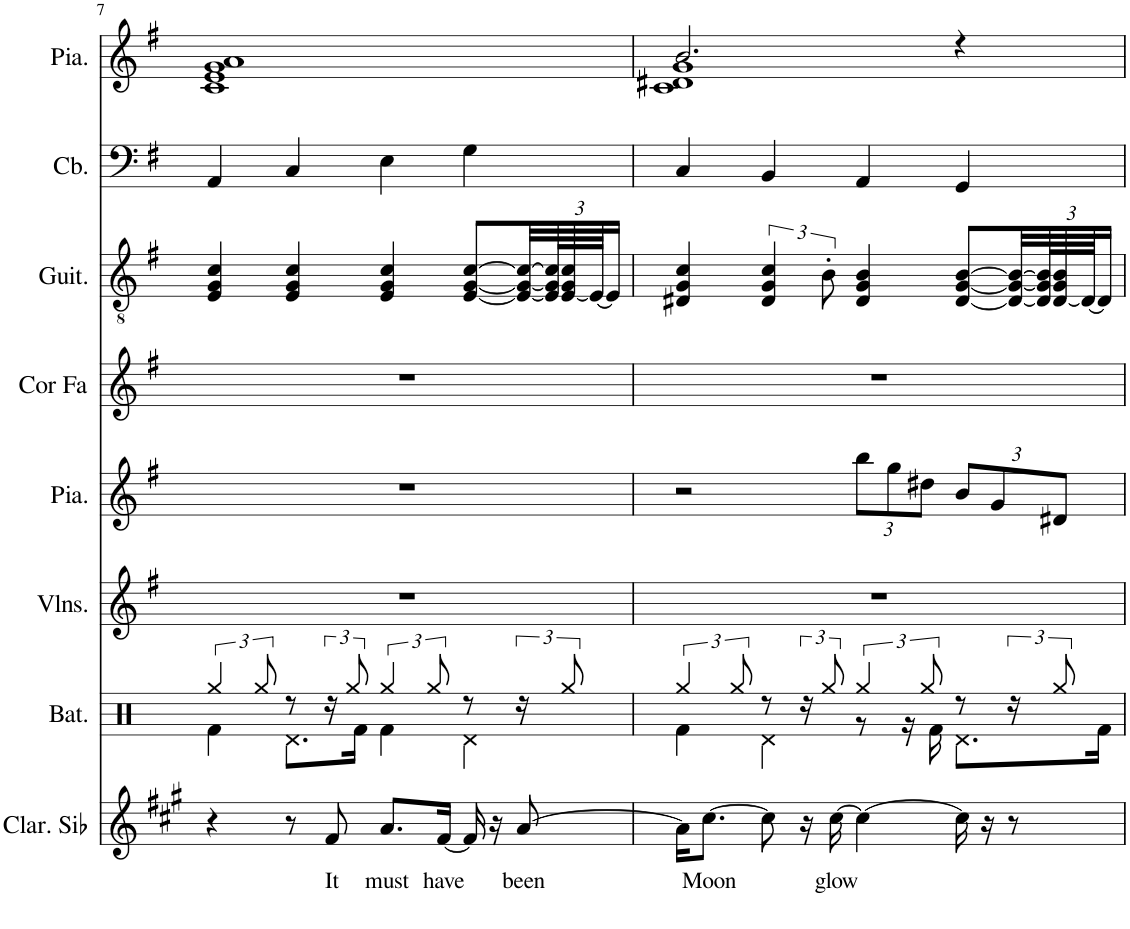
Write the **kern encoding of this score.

**kern	**text	**kern	**kern	**kern	**kern	**kern	**kern	**kern
*part8	*part8	*part7	*part6	*part5	*part4	*part3	*part2	*part1
*staff8	*staff8	*staff7	*staff6	*staff5	*staff4	*staff3	*staff2	*staff1
*I"Clarinette en Sib	*	*I"Batterie	*I"Violons	*I"Piano	*I"Cor en Fa	*I"Guitare acoustique	*I"Contrebasse	*I"Piano, Moonglow
*I'Clar. Sib	*	*I'Bat.	*I'Vlns.	*I'Pia.	*I'Cor Fa	*I'Guit.	*I'Cb.	*I'Pia.
!!LO:PB:g=z
*clefG2	*	*clefX	*clefG2	*clefG2	*clefG2	*clefGv2	*clefF4	*clefG2
*Trd1c2	*	*	*	*	*Trd4c7	*	*Trd7c12	*
*k[f#c#g#]	*	*k[]	*k[f#]	*k[f#]	*k[f#]	*k[f#]	*k[f#]	*k[f#]
*M4/4	*	*M4/4	*M4/4	*M4/4	*M4/4	*M4/4	*M4/4	*M4/4
=7	=7	=7	=7	=7	=7	=7	=7	=7
*	*	*^	*	*	*	*	*	*
4r	.	6Rgg/	4Rf\	1r	1r	1r	4E/ 4G/ 4c/	4AA/	1c 1e 1g 1a
.	.	12Rgg/	.	.	.	.	.	.	.
8r	.	8r	8.Rd\L	.	.	.	4E/ 4G/ 4c/	4C/	.
!	!LO:LY:b	!	!	!	!	!	!	!	!
8f#/	It	24r	.	.	.	.	.	.	.
.	.	12Rgg/	.	.	.	.	.	.	.
.	.	.	16Rf\Jk	.	.	.	.	.	.
!	!LO:LY:b	!	!	!	!	!	!	!	!
8.a/L	must	6Rgg/	4Rf\	.	.	.	4E/ 4G/ 4c/	4E\	.
.	.	12Rgg/	.	.	.	.	.	.	.
!	!LO:LY:b	!	!	!	!	!	!	!	!
[16f#/Jk	have	.	.	.	.	.	.	.	.
16f#/]	.	8r	4Rd\	.	.	.	[8E/ [8G/ [8c/L	4G\	.
16r	.	.	.	.	.	.	.	.	.
!	!LO:LY:b	!	!	!	!	!	!	!	!
[8a/	been	24r	.	.	.	.	32E/_ 32G/_ 32c/_LL	.	.
*	*	*	*	*	*	*	*Xbrackettup	*	*
.	.	.	.	.	.	.	96E/] 96G/] 96c/]L	.	.
.	.	12Rgg/	.	.	.	.	[96E/ 96G/ 96c/	.	.
.	.	.	.	.	.	.	96E/JJ_	.	.
.	.	.	.	.	.	.	16E/JJ]	.	.
=8	=8	=8	=8	=8	=8	=8	=8	=8	=8
*	*	*	*	*	*	*	*	*	*^
16a\KL]	.	6Rgg/	4Rf\	1r	2r	1r	4D#X/ 4G/ 4c/	4C/	2.b/	1c 1d#X 1g
!	!LO:LY:b	!	!	!	!	!	!	!	!	!
[8.cc#\J	Moon	.	.	.	.	.	.	.	.	.
.	.	12Rgg/	.	.	.	.	.	.	.	.
*	*	*	*	*	*	*	*brackettup	*	*	*
8cc#\]	.	8r	4Rd\	.	.	.	6D#/ 6G/ 6c/	4BB/	.	.
16r	.	24r	.	.	.	.	.	.	.	.
.	.	12Rgg/	.	.	.	.	12B'\	.	.	.
!	!LO:LY:b	!	!	!	!	!	!	!	!	!
[16cc#\	glow	.	.	.	.	.	.	.	.	.
*	*	*	*	*	*Xbrackettup	*	*	*	*	*
4cc#\_	.	6Rgg/	8r	.	12bb\L	.	4D#/ 4G/ 4B/	4AA/	.	.
.	.	.	.	.	12gg\	.	.	.	.	.
.	.	.	16r	.	.	.	.	.	.	.
.	.	12Rgg/	.	.	12dd#X\J	.	.	.	.	.
.	.	.	16Rf\	.	.	.	.	.	.	.
16cc#\]	.	8r	8.Rd\L	.	12b/L	.	[8D#/ [8G/ [8B/L	4GG/	4r	.
16r	.	.	.	.	.	.	.	.	.	.
.	.	.	.	.	12g/	.	.	.	.	.
8r	.	24r	.	.	.	.	32D#/_ 32G/_ 32B/_LL	.	.	.
*	*	*	*	*	*	*	*Xbrackettup	*	*	*
.	.	.	.	.	.	.	96D#/] 96G/] 96B/]L	.	.	.
.	.	12Rgg/	.	.	12d#X/J	.	[96D#/ 96G/ 96B/	.	.	.
.	.	.	.	.	.	.	96D#/JJ_	.	.	.
.	.	.	16Rf\Jk	.	.	.	16D#/JJ]	.	.	.
*	*	*v	*v	*	*	*	*	*	*v	*v
=	=	=	=	=	=	=	=	=
*-	*-	*-	*-	*-	*-	*-	*-	*-
